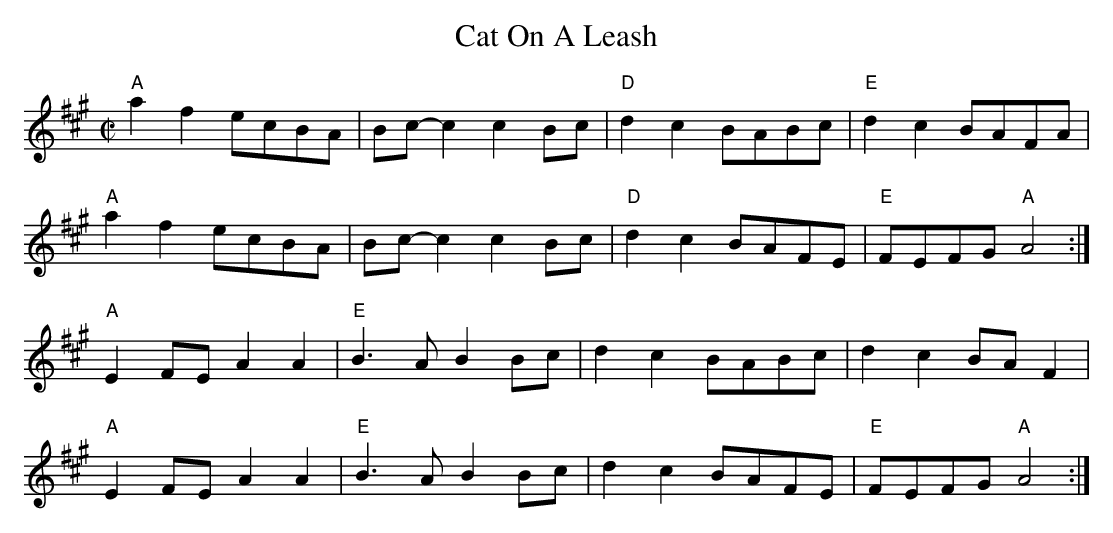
X:1
T:Cat On A Leash
M:C|
L:1/8
K:A
"A"a2f2 ecBA|Bc-c2c2Bc|"D"d2c2 BABc|"E"d2c2 BAFA|
"A"a2f2 ecBA|Bc-c2c2Bc|"D"d2c2 BAFE|"E"FEFG "A"A4:|
"A"E2FEA2A2|"E"B3AB2Bc|d2c2 BABc|d2c2BAF2|
"A"E2FEA2A2|"E"B3AB2Bc|d2c2 BAFE|"E"FEFG "A"A4:|
